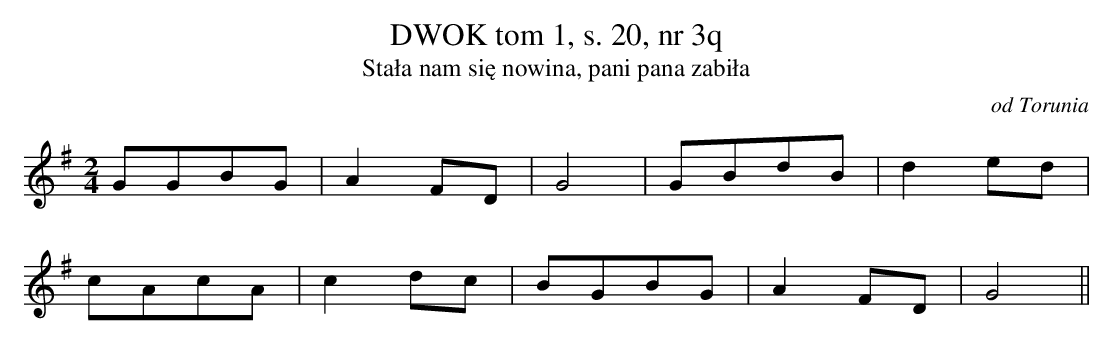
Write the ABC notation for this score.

X:1
T:DWOK tom 1, s. 20, nr 3q
T:Stała nam się nowina, pani pana zabiła
O:od Torunia
M:2/4
L:1/8
K:G
GGBG | A2FD | G4 |GBdB | d2ed |
 cAcA | c2dc |BGBG | A2FD | G4||
